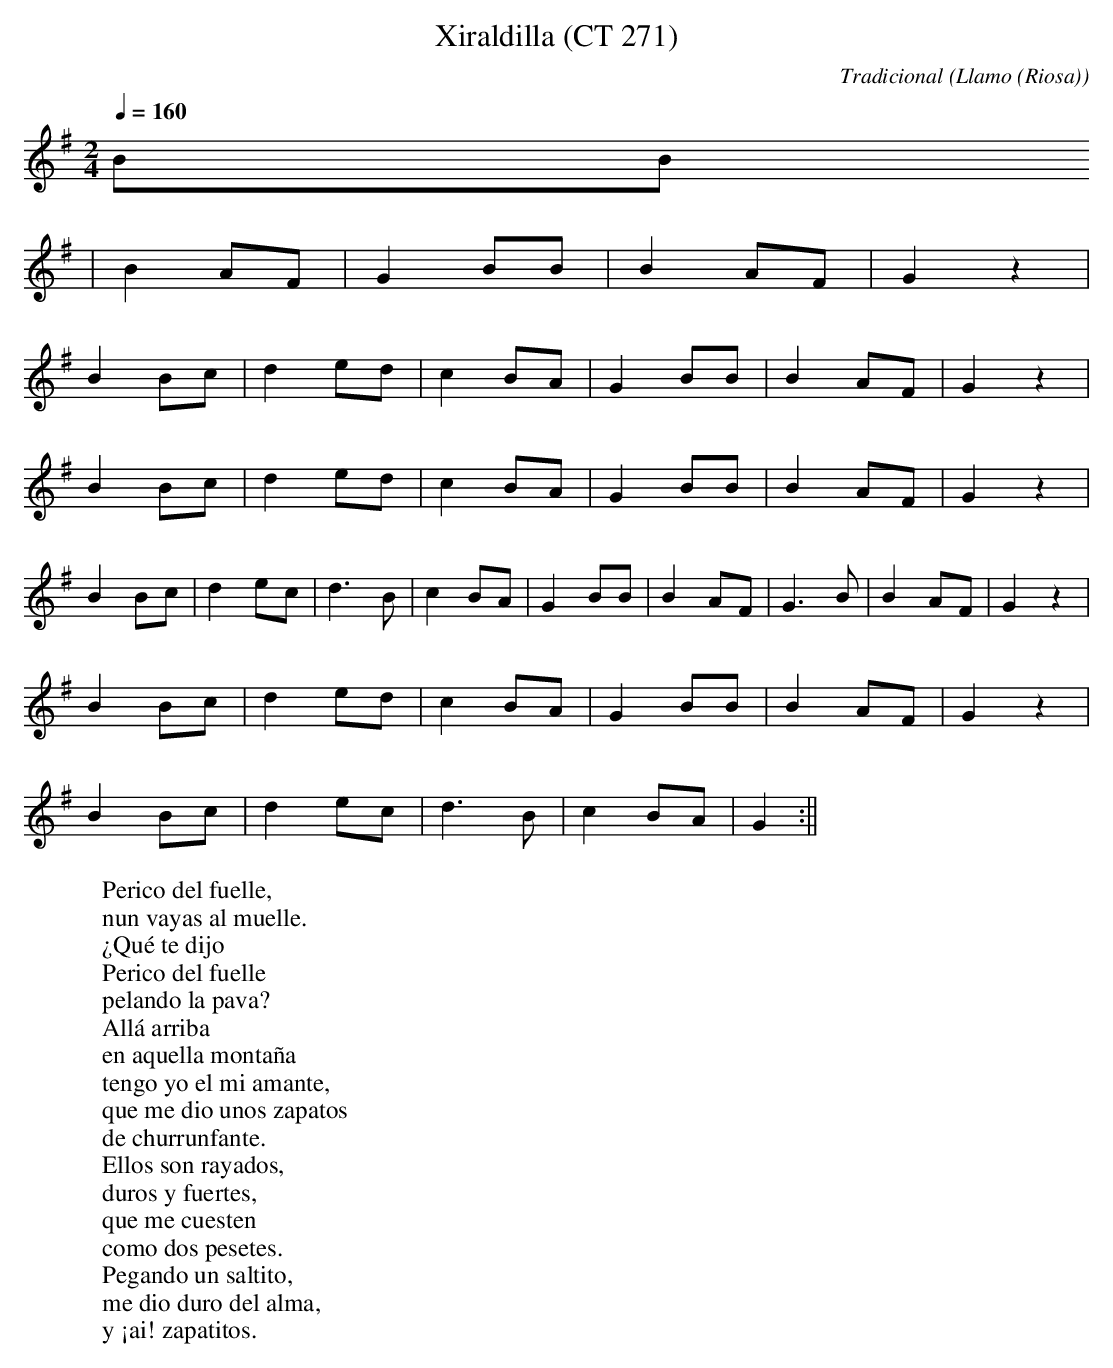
X:1
T:Xiraldilla (CT 271)
C:Tradicional
O:Llamo (Riosa)
M:2/4
L:1/8
Q:1/4=160
W:Perico del fuelle,
W:nun vayas al muelle.
W:¿Qué te dijo
W:Perico del fuelle
W:pelando la pava?
W:Allá arriba
W:en aquella montaña
W:tengo yo el mi amante,
W:que me dio unos zapatos
W:de churrunfante.
W:Ellos son rayados,
W:duros y fuertes,
W:que me cuesten
W:como dos pesetes.
W:Pegando un saltito,
W:me dio duro del alma,
W:y ¡ai! zapatitos.
K:G
BB
|B2 AF|G2 BB|B2 AF|G2 z2|
B2 Bc|d2 ed|c2 BA|G2 BB|B2 AF|G2 z2|
B2 Bc|d2 ed|c2 BA|G2 BB|B2 AF|G2 z2|
B2 Bc|d2 ec|d3 B|c2 BA|G2 BB|B2 AF|G3 B|B2 AF|G2 z2|
B2 Bc|d2 ed|c2 BA|G2 BB|B2 AF|G2 z2|
B2 Bc|d2 ec|d3 B|c2 BA|G2 :||
